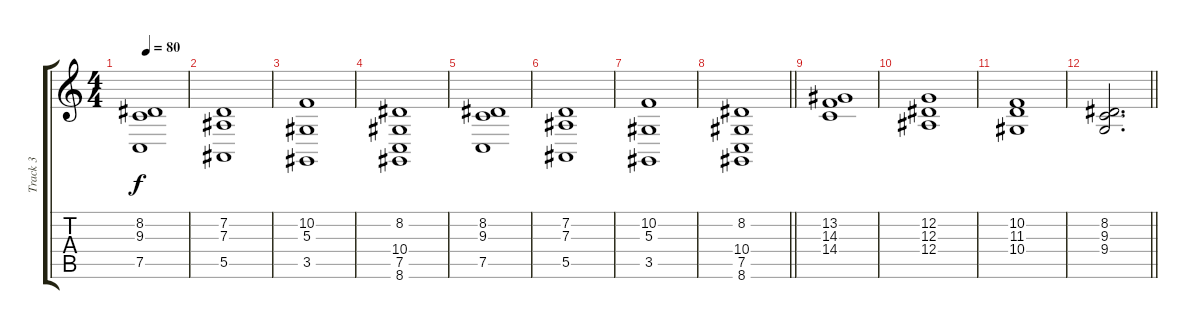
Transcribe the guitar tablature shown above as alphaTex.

\track ("Track 3" "Track 3") {instrument choiraahs}
\staff {score tabs}
\tuning (C4 G3 Eb3 Bb2 F2 C2) {hide}
\ts (4 4)
\tempo 80
\clef g2
\ks c
(8.2 9.3 7.5).1{dy f} |
(7.2 7.3 5.5).1 |
(10.2 5.3 3.5).1 |
(8.2 10.4 7.5 8.6).1 |
(8.2 9.3 7.5).1 |
(7.2 7.3 5.5).1 |
(10.2 5.3 3.5).1 |
\barLineRight lightlight
(8.2 10.4 7.5 8.6).1 |
(13.2 14.3 14.4).1 |
(12.2 12.3 12.4).1 |
(10.2 11.3 10.4).1 |
\barLineRight lightlight
(8.2 9.3 9.4).2{d}
